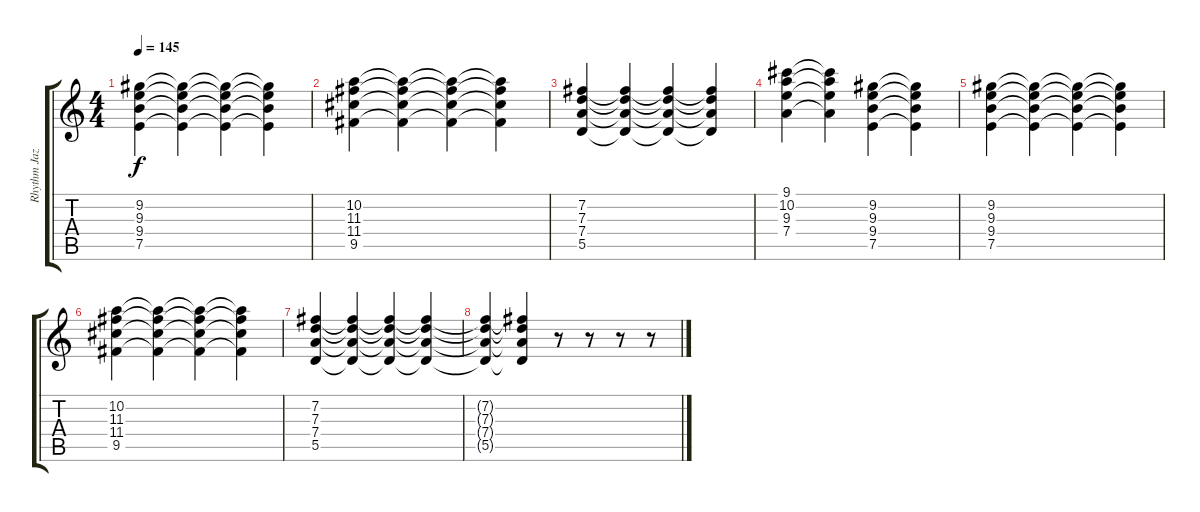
\track ("Rhythm Jazz" "Rhythm Jaz") {instrument electricguitarjazz}
\staff {score tabs}
\tuning (E4 B3 G3 D3 A2 E2) {hide}
\ts (4 4)
\tempo 145
\clef g2
\ks c
(9.2 9.3 9.4 7.5).4{dy f} (9.2{t} 9.3{t} 9.4{t} 7.5{t}).4 (9.2{t} 9.3{t} 9.4{t} 7.5{t}).4 (9.2{t} 9.3{t} 9.4{t} 7.5{t}).4 |
(10.2 11.3 11.4 9.5).4 (10.2{t} 11.3{t} 11.4{t} 9.5{t}).4 (10.2{t} 11.3{t} 11.4{t} 9.5{t}).4 (10.2{t} 11.3{t} 11.4{t} 9.5{t}).4 |
(7.2 7.3 7.4 5.5).4 (7.2{t} 7.3{t} 7.4{t} 5.5{t}).4 (7.2{t} 7.3{t} 7.4{t} 5.5{t}).4 (7.2{t} 7.3{t} 7.4{t} 5.5{t}).4 |
(9.1 10.2 9.3 7.4).4 (9.1{t} 10.2{t} 9.3{t} 7.4{t}).4 (9.2 9.3 9.4 7.5).4 (9.2{t} 9.3{t} 9.4{t} 7.5{t}).4 |
(9.2 9.3 9.4 7.5).4 (9.2{t} 9.3{t} 9.4{t} 7.5{t}).4 (9.2{t} 9.3{t} 9.4{t} 7.5{t}).4 (9.2{t} 9.3{t} 9.4{t} 7.5{t}).4 |
(10.2 11.3 11.4 9.5).4 (10.2{t} 11.3{t} 11.4{t} 9.5{t}).4 (10.2{t} 11.3{t} 11.4{t} 9.5{t}).4 (10.2{t} 11.3{t} 11.4{t} 9.5{t}).4 |
(7.2 7.3 7.4 5.5).4 (7.2{t} 7.3{t} 7.4{t} 5.5{t}).4 (7.2{t} 7.3{t} 7.4{t} 5.5{t}).4 (7.2{t} 7.3{t} 7.4{t} 5.5{t}).4 |
(7.2{t} 7.3{t} 7.4{t} 5.5{t}).4 (7.2{t} 7.3{t} 7.4{t} 5.5{t}).4 r.8 r.8 r.8 r.8
